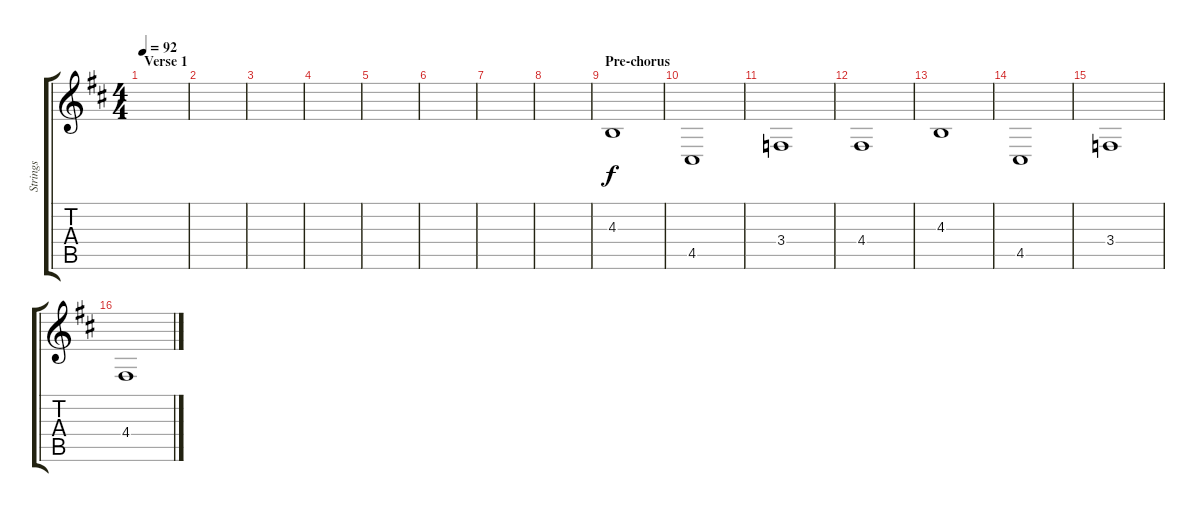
\track ("Strings" "Strings") {instrument stringensemble1}
\staff {score tabs}
\tuning (E4 B3 G3 D3 A2 E2) {hide}
\ts (4 4)
\section ("" "Verse 1")
\tempo 92
\clef g2
\ks d
|
|
|
|
|
|
|
|
\section ("" "Pre-chorus")
4.3.1{volume 11} |
4.5.1 |
3.4.1 |
4.4.1 |
4.3.1 |
4.5.1 |
3.4.1 |
4.4.1
